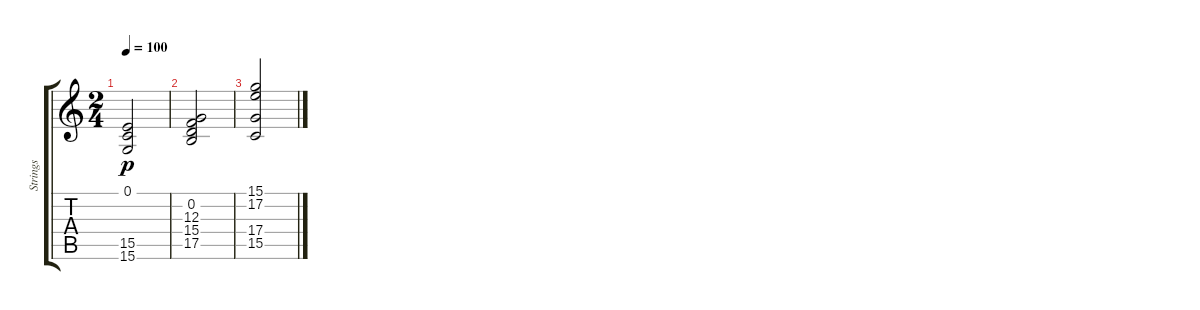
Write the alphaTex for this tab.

\track ("Strings" "Strings") {instrument stringensemble2}
\staff {score tabs}
\tuning (E4 B3 G3 D3 A2 E2) {hide}
\ts (2 4)
\tempo 100
\clef g2
\ks c
(0.1 15.5 15.6).2{dy p} |
(0.2 12.3 15.4 17.5).2 |
(15.1 17.2 17.4 15.5).2
